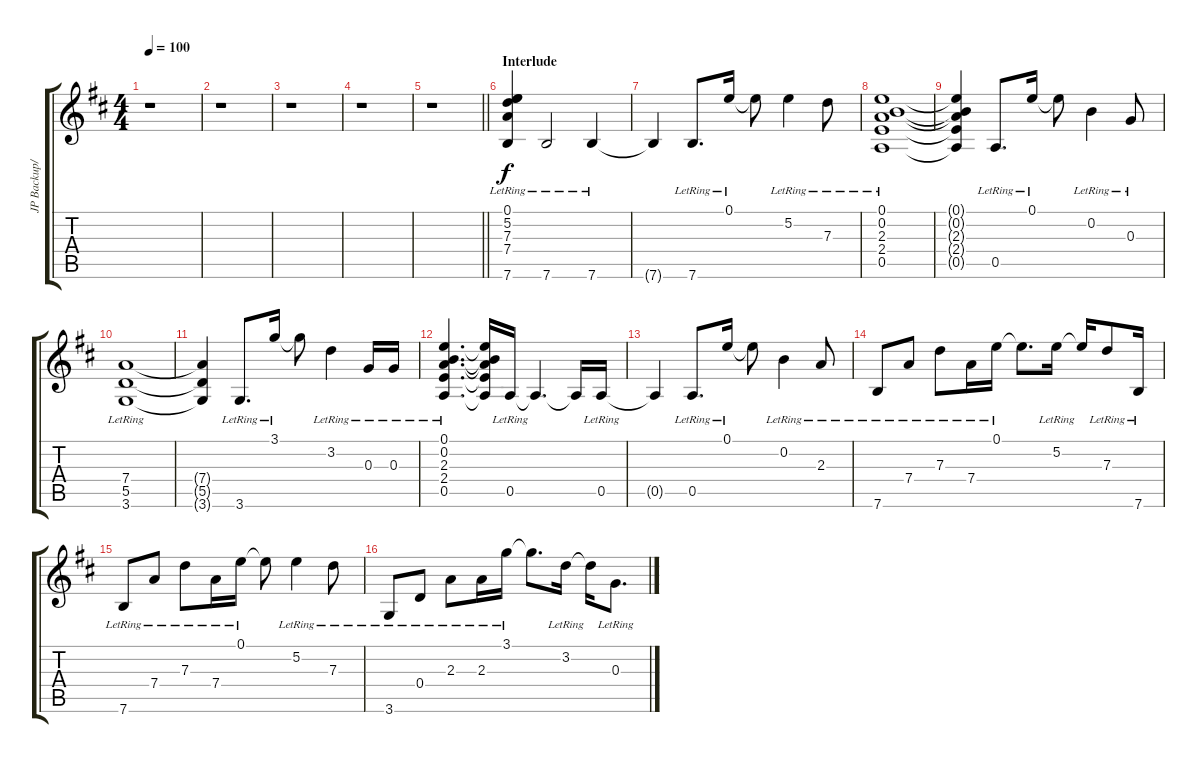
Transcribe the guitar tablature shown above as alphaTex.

\track ("JP Backup/KM Fills" "JP Backup/") {instrument electricguitarclean}
\staff {score tabs}
\tuning (E4 B3 G3 D3 A2 E2) {hide}
\ts (4 4)
\tempo 100
\clef g2
\ks d
r.1{dy f} |
r.1 |
r.1 |
r.1 |
\barLineRight lightlight
r.1 |
\section ("" "Interlude")
(0.1{lr} 5.2{lr} 7.3{lr} 7.4{lr} 7.6{lr}).4 7.6{lr}.2 7.6{lr}.4 |
7.6{t}.4 7.6{lr}.8{d} 0.1{lr}.16 0.1{t}.8 5.2{lr}.4 7.3{lr}.8 |
(0.1{lr} 0.2{lr} 2.3{lr} 2.4{lr} 0.5{lr}).1 |
(0.1{t} 0.2{t} 2.3{t} 2.4{t} 0.5{t}).4 0.5{lr}.8{d} 0.1{lr}.16 0.1{t}.8 0.2{lr}.4 0.3{lr}.8 |
(7.4{lr} 5.5{lr} 3.6{lr}).1 |
(7.4{t} 5.5{t} 3.6{t}).4 3.6{lr}.8{d} 3.1{lr}.16 3.1{t}.8 3.2{lr}.4 0.3{lr}.16 0.3{lr}.16 |
(0.1{lr} 0.2{lr} 2.3{lr} 2.4{lr} 0.5{lr}).4{d} (0.1{t} 0.2{t} 2.3{t} 2.4{t} 0.5{t}).16 0.5{lr}.16 0.5{t}.4{d} 0.5{t}.16 0.5{lr}.16 |
0.5{t}.4 0.5{lr}.8{d} 0.1{lr}.16 0.1{t}.8 0.2{lr}.4 2.3{lr}.8 |
7.6{lr}.8 7.4{lr}.8 7.3{lr}.8 7.4{lr}.16 0.1{lr}.16 0.1{t}.8{d} 5.2{lr}.16 5.2{t}.16 7.3{lr}.8 7.6{lr}.16 |
7.6{lr}.8 7.4{lr}.8 7.3{lr}.8 7.4{lr}.16 0.1{lr}.16 0.1{t}.8 5.2{lr}.4 7.3{lr}.8 |
3.6{lr}.8 0.4{lr}.8 2.3{lr}.8 2.3{lr}.16 3.1{lr}.16 3.1{t}.8{d} 3.2{lr}.16 3.2{t}.16 0.3{lr}.8{d}
